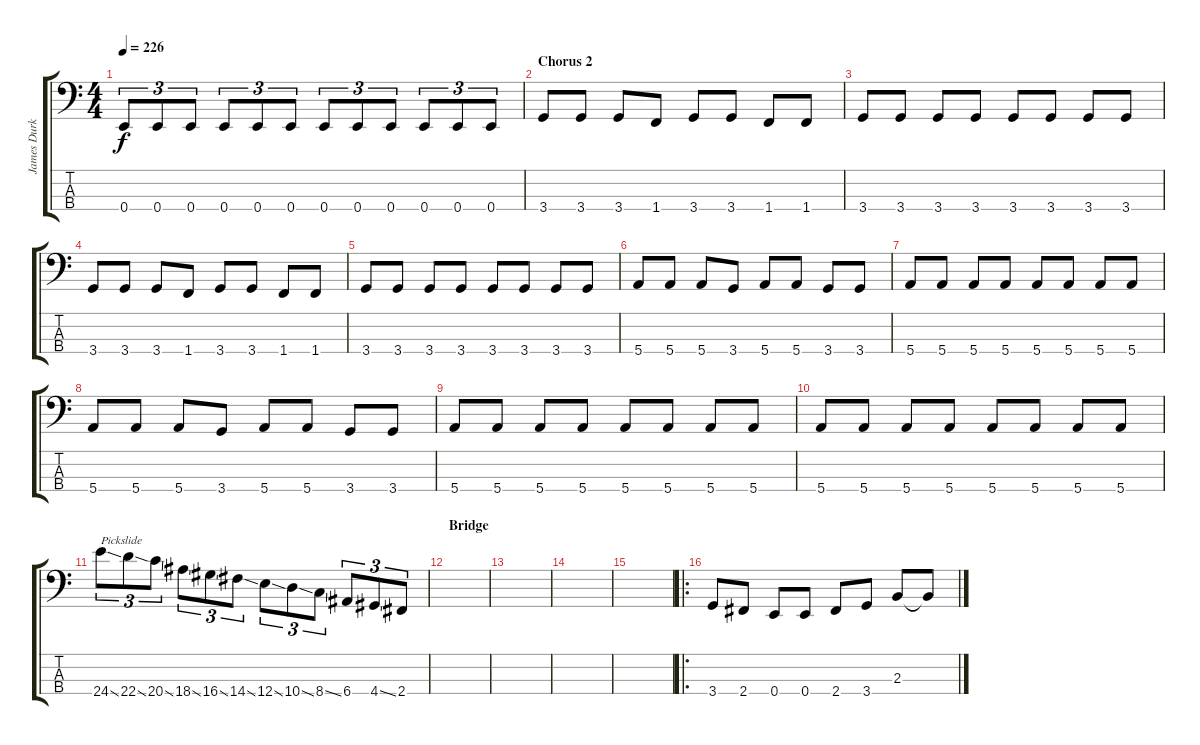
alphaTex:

\track ("James Durkin (Bass)" "James Durk") {instrument electricbasspick}
\staff {score tabs}
\tuning (G2 D2 A1 E1) {hide}
\ts (4 4)
\tempo 226
\clef f4
\ks c
0.4.8{tu (3 2) dy f} 0.4.8{tu (3 2)} 0.4.8{tu (3 2)} 0.4.8{tu (3 2)} 0.4.8{tu (3 2)} 0.4.8{tu (3 2)} 0.4.8{tu (3 2)} 0.4.8{tu (3 2)} 0.4.8{tu (3 2)} 0.4.8{tu (3 2)} 0.4.8{tu (3 2)} 0.4.8{tu (3 2)} |
\section ("" "Chorus 2")
3.4.8 3.4.8 3.4.8 1.4.8 3.4.8 3.4.8 1.4.8 1.4.8 |
3.4.8 3.4.8 3.4.8 3.4.8 3.4.8 3.4.8 3.4.8 3.4.8 |
3.4.8 3.4.8 3.4.8 1.4.8 3.4.8 3.4.8 1.4.8 1.4.8 |
3.4.8 3.4.8 3.4.8 3.4.8 3.4.8 3.4.8 3.4.8 3.4.8 |
5.4.8 5.4.8 5.4.8 3.4.8 5.4.8 5.4.8 3.4.8 3.4.8 |
5.4.8 5.4.8 5.4.8 5.4.8 5.4.8 5.4.8 5.4.8 5.4.8 |
5.4.8 5.4.8 5.4.8 3.4.8 5.4.8 5.4.8 3.4.8 3.4.8 |
5.4.8 5.4.8 5.4.8 5.4.8 5.4.8 5.4.8 5.4.8 5.4.8 |
5.4.8 5.4.8 5.4.8 5.4.8 5.4.8 5.4.8 5.4.8 5.4.8 |
24.4{ss}.8{tu (3 2) txt "Pickslide"} 22.4{ss}.8{tu (3 2)} 20.4{ss}.8{tu (3 2)} 18.4{ss}.8{tu (3 2)} 16.4{ss}.8{tu (3 2)} 14.4{ss}.8{tu (3 2)} 12.4{ss}.8{tu (3 2)} 10.4{ss}.8{tu (3 2)} 8.4{ss}.8{tu (3 2)} 6.4.8{tu (3 2)} 4.4{ss}.8{tu (3 2)} 2.4.8{tu (3 2)} |
\section ("" "Bridge")
|
|
|
|
\ro
3.4.8 2.4.8 0.4.8 0.4.8 2.4.8 3.4.8 2.3.8 2.3{t}.8
